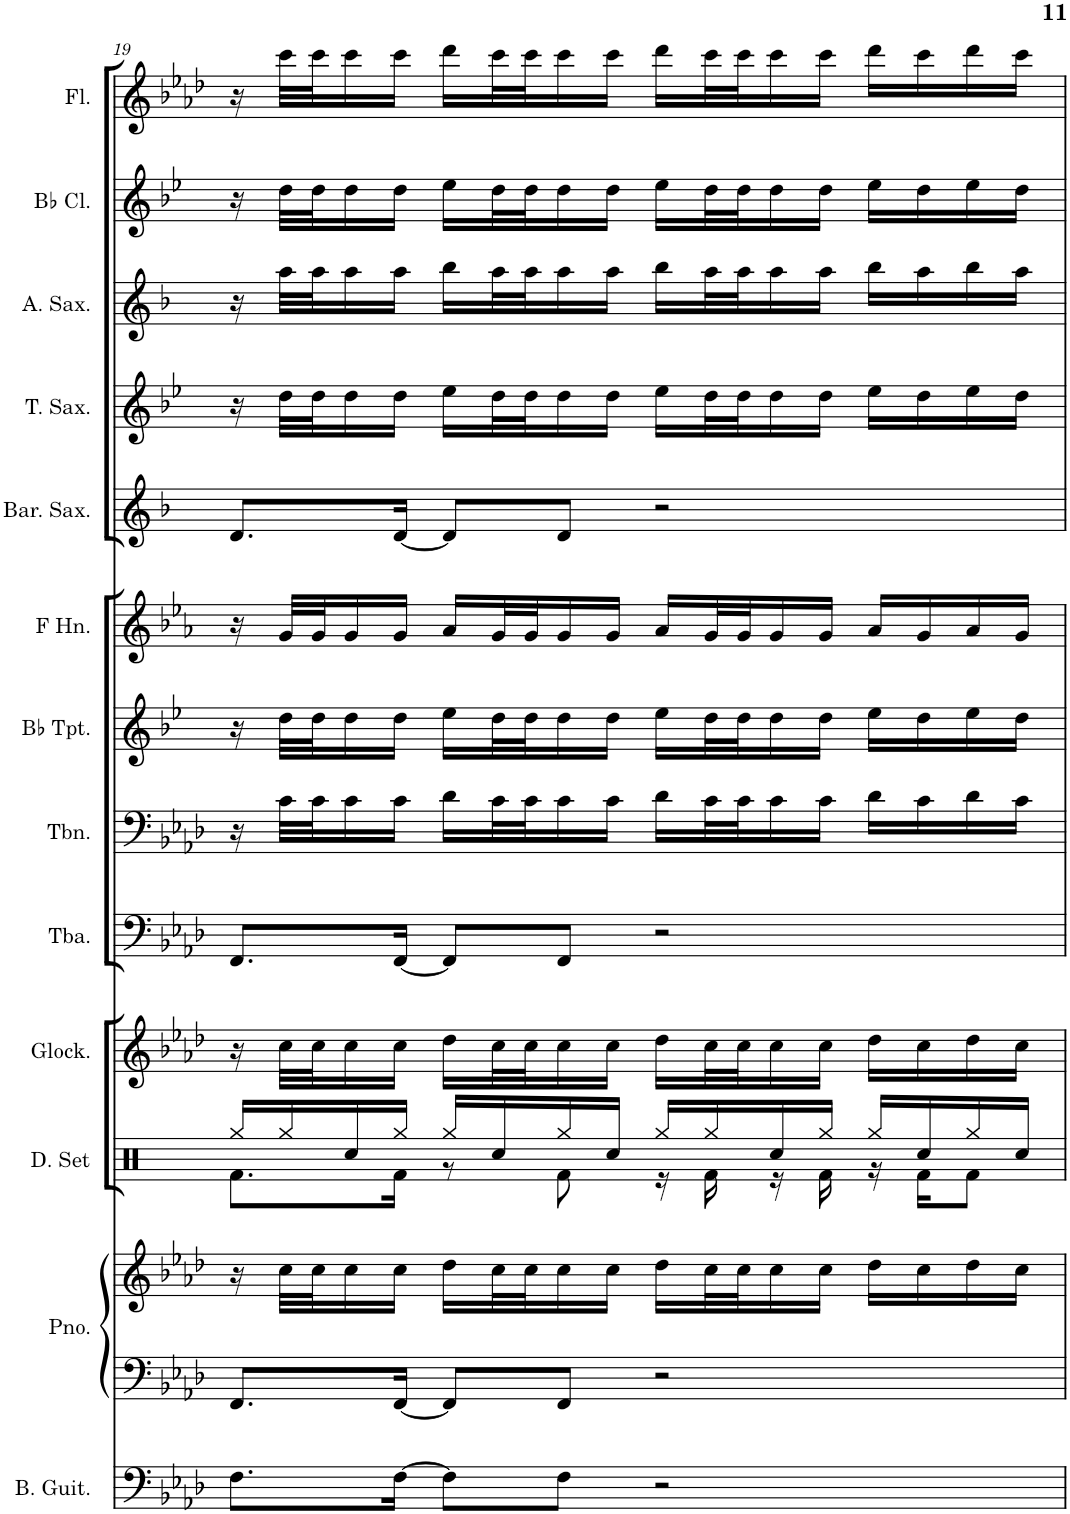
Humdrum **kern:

**kern	**kern	**kern	**kern	**kern	**kern	**kern	**kern	**kern	**kern	**kern	**kern	**kern
*part12	*part11	*part11	*part10	*part9	*part8	*part7	*part6	*part5	*part4	*part3	*part2	*part1
*staff13	*staff12	*staff11	*staff10	*staff9	*staff8	*staff7	*staff6	*staff5	*staff4	*staff3	*staff2	*staff1
*I"Bass Guitar	*I"Piano	*	*I"Glockenspiel	*I"Tuba	*I"Trombone	*I"Bb Trumpet	*I"Horn in F	*I"Baritone Saxophone	*I"Tenor Saxophone	*I"Alto Saxophone	*I"Bb Clarinet	*I"Flute
*I'B. Guit.	*I'Pno.	*	*I'Glock.	*I'Tba.	*I'Tbn.	*I'Bb Tpt.	*	*I'Bar. Sax.	*I'T. Sax.	*I'A. Sax.	*I'Bb Cl.	*I'Fl.
!!LO:PB:g=z
*clefF4	*clefF4	*clefG2	*clefG2	*clefF4	*clefF4	*clefG2	*clefG2	*clefG2	*clefG2	*clefG2	*clefG2	*clefG2
*Trd7c12	*	*	*Trd-14c-24	*	*	*Trd1c2	*Trd4c7	*Trd12c21	*Trd8c14	*Trd5c9	*Trd1c2	*
*k[b-e-a-d-]	*k[b-e-a-d-]	*k[b-e-a-d-]	*k[b-e-a-d-]	*k[b-e-a-d-]	*k[b-e-a-d-]	*k[b-e-]	*k[b-e-a-]	*k[b-]	*k[b-e-]	*k[b-]	*k[b-e-]	*k[b-e-a-d-]
*M4/4	*M4/4	*M4/4	*M4/4	*M4/4	*M4/4	*M4/4	*M4/4	*M4/4	*M4/4	*M4/4	*M4/4	*M4/4
=19	=19	=19	=19	=19	=19	=19	=19	=19	=19	=19	=19	=19
8.F\L	8.FF/L	16r	16r	8.FF/L	16r	16r	16r	8.d/L	16r	16r	16r	16r
.	.	32cc\LLL	32cc\LLL	.	32c\LLL	32dd\LLL	32g/LLL	.	32dd\LLL	32aa\LLL	32dd\LLL	32ccc\LLL
.	.	32cc\J	32cc\J	.	32c\J	32dd\J	32g/J	.	32dd\J	32aa\J	32dd\J	32ccc\J
.	.	16cc\	16cc\	.	16c\	16dd\	16g/	.	16dd\	16aa\	16dd\	16ccc\
[16F\Jk	[16FF/Jk	16cc\JJ	16cc\JJ	[16FF/Jk	16c\JJ	16dd\JJ	16g/JJ	[16d/Jk	16dd\JJ	16aa\JJ	16dd\JJ	16ccc\JJ
8F\L]	8FF/L]	16dd-\LL	16dd-\LL	8FF/L]	16d-\LL	16ee-\LL	16a-/LL	8d/L]	16ee-\LL	16bb-\LL	16ee-\LL	16ddd-\LL
.	.	32cc\L	32cc\L	.	32c\L	32dd\L	32g/L	.	32dd\L	32aa\L	32dd\L	32ccc\L
.	.	32cc\J	32cc\J	.	32c\J	32dd\J	32g/J	.	32dd\J	32aa\J	32dd\J	32ccc\J
8F\J	8FF/J	16cc\	16cc\	8FF/J	16c\	16dd\	16g/	8d/J	16dd\	16aa\	16dd\	16ccc\
.	.	16cc\JJ	16cc\JJ	.	16c\JJ	16dd\JJ	16g/JJ	.	16dd\JJ	16aa\JJ	16dd\JJ	16ccc\JJ
2r	2r	16dd-\LL	16dd-\LL	2r	16d-\LL	16ee-\LL	16a-/LL	2r	16ee-\LL	16bb-\LL	16ee-\LL	16ddd-\LL
.	.	32cc\L	32cc\L	.	32c\L	32dd\L	32g/L	.	32dd\L	32aa\L	32dd\L	32ccc\L
.	.	32cc\J	32cc\J	.	32c\J	32dd\J	32g/J	.	32dd\J	32aa\J	32dd\J	32ccc\J
.	.	16cc\	16cc\	.	16c\	16dd\	16g/	.	16dd\	16aa\	16dd\	16ccc\
.	.	16cc\JJ	16cc\JJ	.	16c\JJ	16dd\JJ	16g/JJ	.	16dd\JJ	16aa\JJ	16dd\JJ	16ccc\JJ
.	.	16dd-\LL	16dd-\LL	.	16d-\LL	16ee-\LL	16a-/LL	.	16ee-\LL	16bb-\LL	16ee-\LL	16ddd-\LL
.	.	16cc\	16cc\	.	16c\	16dd\	16g/	.	16dd\	16aa\	16dd\	16ccc\
.	.	16dd-\	16dd-\	.	16d-\	16ee-\	16a-/	.	16ee-\	16bb-\	16ee-\	16ddd-\
.	.	16cc\JJ	16cc\JJ	.	16c\JJ	16dd\JJ	16g/JJ	.	16dd\JJ	16aa\JJ	16dd\JJ	16ccc\JJ
=	=	=	=	=	=	=	=	=	=	=	=	=
*-	*-	*-	*-	*-	*-	*-	*-	*-	*-	*-	*-	*-
